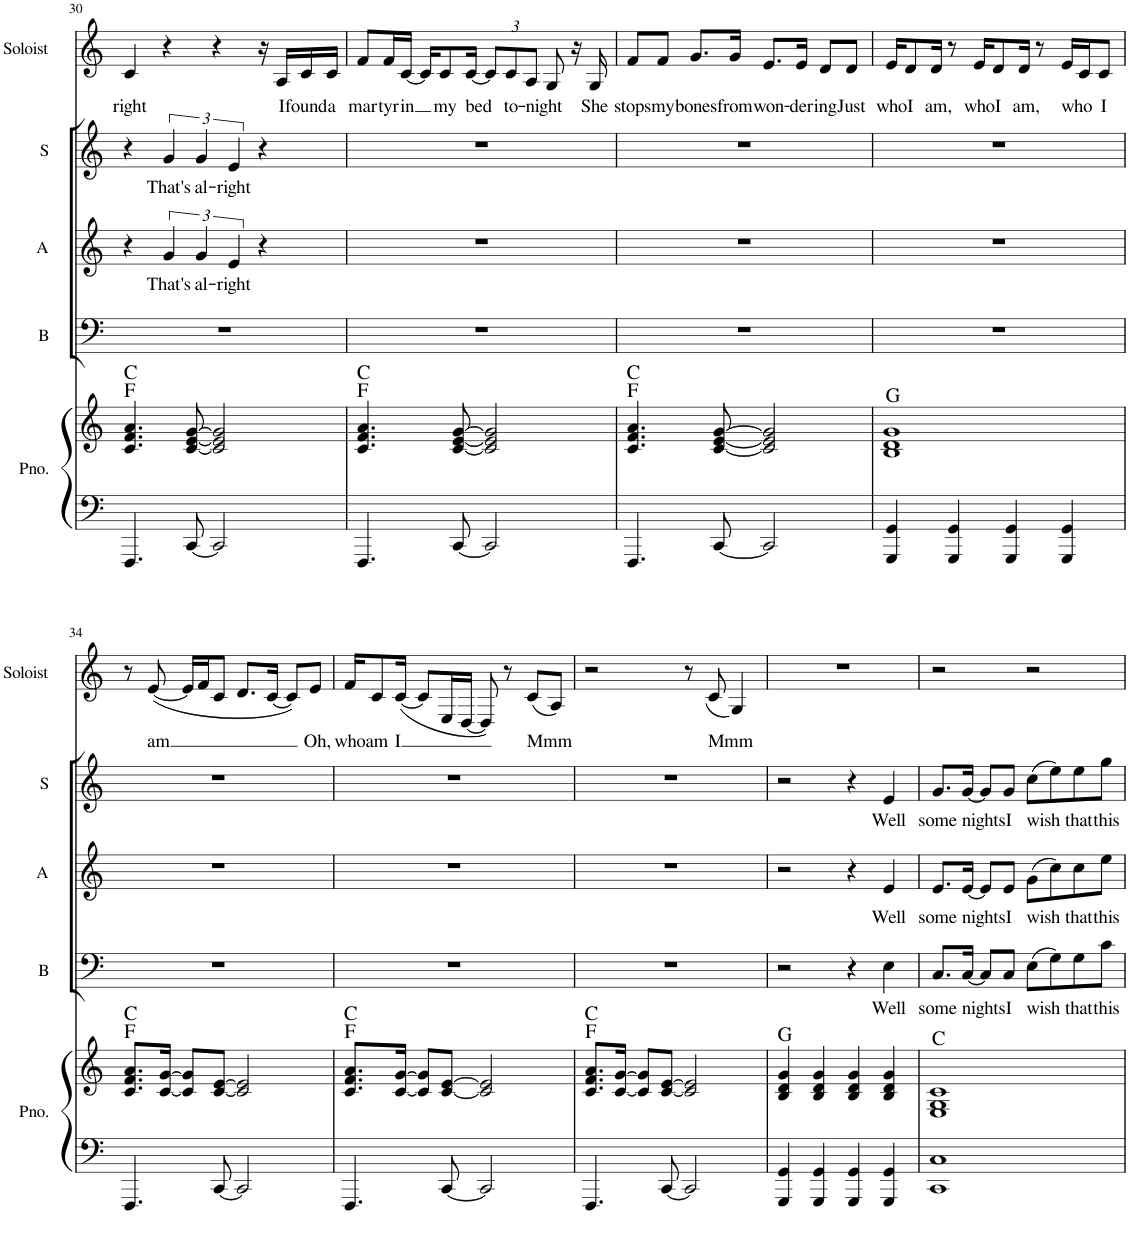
**kern	**kern	**harte	**kern	**text	**kern	**text	**kern	**text	**kern	**text
*part5	*part5	*part5	*part4	*part4	*part3	*part3	*part2	*part2	*part1	*part1
*staff6	*staff5	*	*staff4	*staff4	*staff3	*staff3	*staff2	*staff2	*staff1	*staff1
*I"Piano	*	*	*I"Bass	*	*I"Alto	*	*I"Soprano	*	*I"Soloist	*
*I'Pno.	*	*	*I'B	*	*I'A	*	*I'S	*	*I'Soloist	*
!!LO:PB:g=z
*clefF4	*clefG2	*	*clefF4	*	*clefG2	*	*clefG2	*	*clefG2	*
*k[]	*k[]	*	*k[]	*	*k[]	*	*k[]	*	*k[]	*
*M4/4	*M4/4	*	*M4/4	*	*M4/4	*	*M4/4	*	*M4/4	*
=30	=30	=30	=30	=30	=30	=30	=30	=30	=30	=30
!	!	!	!	!	!	!	!	!	!	!LO:LY:b
4.FFF/	4.c/ 4.f/ 4.a/	F:maj C:maj	1r	.	4r	.	4r	.	4c/	right
!	!	!	!	!	!	!LO:LY:b	!	!LO:LY:b	!	!
.	.	.	.	.	6g/	That's	6g/	That's	4r	.
[8CC/	[8c/ [8e/ [8g/	.	.	.	.	.	.	.	.	.
!	!	!	!	!	!	!LO:LY:b	!	!LO:LY:b	!	!
.	.	.	.	.	6g/	al-	6g/	al-	.	.
2CC/]	2c/] 2e/] 2g/]	.	.	.	.	.	.	.	4r	.
!	!	!	!	!	!	!LO:LY:b	!	!LO:LY:b	!	!
.	.	.	.	.	6e/	-right	6e/	-right	.	.
.	.	.	.	.	4r	.	4r	.	16r	.
!	!	!	!	!	!	!	!	!	!	!LO:LY:b
.	.	.	.	.	.	.	.	.	16A/LL	I
!	!	!	!	!	!	!	!	!	!	!LO:LY:b
.	.	.	.	.	.	.	.	.	16c/	found
!	!	!	!	!	!	!	!	!	!	!LO:LY:b
.	.	.	.	.	.	.	.	.	16c/JJ	a
=31	=31	=31	=31	=31	=31	=31	=31	=31	=31	=31
!	!	!	!	!	!	!	!	!	!	!LO:LY:b
4.FFF/	4.c/ 4.f/ 4.a/	F:maj C:maj	1r	.	1r	.	1r	.	8f/L	mar-
!	!	!	!	!	!	!	!	!	!	!LO:LY:b
.	.	.	.	.	.	.	.	.	16f/L	-tyr
!	!	!	!	!	!	!	!	!	!	!LO:LY:b
.	.	.	.	.	.	.	.	.	[16c/JJ	in
.	.	.	.	.	.	.	.	.	16c/KL]	.
!	!	!	!	!	!	!	!	!	!	!LO:LY:b
.	.	.	.	.	.	.	.	.	8c/	my
[8CC/	[8c/ [8e/ [8g/	.	.	.	.	.	.	.	.	.
!	!	!	!	!	!	!	!	!	!	!LO:LY:b
.	.	.	.	.	.	.	.	.	[16c/Jk	bed
*	*	*	*	*	*	*	*	*	*Xbrackettup	*
2CC/]	2c/] 2e/] 2g/]	.	.	.	.	.	.	.	12c/L]	.
!	!	!	!	!	!	!	!	!	!	!LO:LY:b
.	.	.	.	.	.	.	.	.	12c/	to-
!	!	!	!	!	!	!	!	!	!	!LO:LY:b
.	.	.	.	.	.	.	.	.	12A/J	-night
.	.	.	.	.	.	.	.	.	8G/	.
.	.	.	.	.	.	.	.	.	16r	.
!	!	!	!	!	!	!	!	!	!	!LO:LY:b
.	.	.	.	.	.	.	.	.	16G/	She
=32	=32	=32	=32	=32	=32	=32	=32	=32	=32	=32
!	!	!	!	!	!	!	!	!	!	!LO:LY:b
4.FFF/	4.c/ 4.f/ 4.a/	F:maj C:maj	1r	.	1r	.	1r	.	8f/L	stops
!	!	!	!	!	!	!	!	!	!	!LO:LY:b
.	.	.	.	.	.	.	.	.	8f/J	my
!	!	!	!	!	!	!	!	!	!	!LO:LY:b
.	.	.	.	.	.	.	.	.	8.g/L	bones
[8CC/	[8c/ [8e/ [8g/	.	.	.	.	.	.	.	.	.
!	!	!	!	!	!	!	!	!	!	!LO:LY:b
.	.	.	.	.	.	.	.	.	16g/Jk	from
!	!	!	!	!	!	!	!	!	!	!LO:LY:b
2CC/]	2c/] 2e/] 2g/]	.	.	.	.	.	.	.	8.e/L	won-
!	!	!	!	!	!	!	!	!	!	!LO:LY:b
.	.	.	.	.	.	.	.	.	16e/Jk	-der-
!	!	!	!	!	!	!	!	!	!	!LO:LY:b
.	.	.	.	.	.	.	.	.	8d/L	-ing
!	!	!	!	!	!	!	!	!	!	!LO:LY:b
.	.	.	.	.	.	.	.	.	8d/J	Just
=33	=33	=33	=33	=33	=33	=33	=33	=33	=33	=33
!	!	!	!	!	!	!	!	!	!	!LO:LY:b
4GGG/ 4GG/	1B 1d 1g	G:maj	1r	.	1r	.	1r	.	16e/KL	who
!	!	!	!	!	!	!	!	!	!	!LO:LY:b
.	.	.	.	.	.	.	.	.	8d/	I
!	!	!	!	!	!	!	!	!	!	!LO:LY:b
.	.	.	.	.	.	.	.	.	16d/Jk	am,
4GGG/ 4GG/	.	.	.	.	.	.	.	.	8r	.
!	!	!	!	!	!	!	!	!	!	!LO:LY:b
.	.	.	.	.	.	.	.	.	16e/KL	who
!	!	!	!	!	!	!	!	!	!	!LO:LY:b
.	.	.	.	.	.	.	.	.	8d/	I
4GGG/ 4GG/	.	.	.	.	.	.	.	.	.	.
!	!	!	!	!	!	!	!	!	!	!LO:LY:b
.	.	.	.	.	.	.	.	.	16d/Jk	am,
.	.	.	.	.	.	.	.	.	8r	.
!	!	!	!	!	!	!	!	!	!	!LO:LY:b
4GGG/ 4GG/	.	.	.	.	.	.	.	.	16e/LL	who
.	.	.	.	.	.	.	.	.	16c/J	.
!	!	!	!	!	!	!	!	!	!	!LO:LY:b
.	.	.	.	.	.	.	.	.	8c/J	I
!!LO:LB:g=z
=34	=34	=34	=34	=34	=34	=34	=34	=34	=34	=34
4.FFF/	8.c/ 8.f/ 8.a/L	F:maj C:maj	1r	.	1r	.	1r	.	8r	.
!	!	!	!	!	!	!	!	!	!	!LO:LY:b
.	.	.	.	.	.	.	.	.	([8e/	am
.	[16c/ [16g/Jk	.	.	.	.	.	.	.	.	.
.	8c/] 8g/]L	.	.	.	.	.	.	.	16e/LL]	.
.	.	.	.	.	.	.	.	.	16f/J	.
[8CC/	[8c/ [8e/J	.	.	.	.	.	.	.	8c/J	.
2CC/]	2c/] 2e/]	.	.	.	.	.	.	.	8.d/L	.
.	.	.	.	.	.	.	.	.	[16c/Jk	.
.	.	.	.	.	.	.	.	.	8c/L])	.
!	!	!	!	!	!	!	!	!	!	!LO:LY:b
.	.	.	.	.	.	.	.	.	8e/J	Oh,
=35	=35	=35	=35	=35	=35	=35	=35	=35	=35	=35
!	!	!	!	!	!	!	!	!	!	!LO:LY:b
4.FFF/	8.c/ 8.f/ 8.a/L	F:maj C:maj	1r	.	1r	.	1r	.	16f/KL	who
!	!	!	!	!	!	!	!	!	!	!LO:LY:b
.	.	.	.	.	.	.	.	.	8c/	am
!	!	!	!	!	!	!	!	!	!	!LO:LY:b
.	[16c/ [16g/Jk	.	.	.	.	.	.	.	([16c/Jk	I
.	8c/] 8g/]L	.	.	.	.	.	.	.	8c/L]	.
[8CC/	[8c/ [8e/J	.	.	.	.	.	.	.	16E/L	.
.	.	.	.	.	.	.	.	.	[16D/JJ	.
2CC/]	2c/] 2e/]	.	.	.	.	.	.	.	8D/])	.
.	.	.	.	.	.	.	.	.	8r	.
!	!	!	!	!	!	!	!	!	!	!LO:LY:b
.	.	.	.	.	.	.	.	.	(8c/L	Mmm
.	.	.	.	.	.	.	.	.	8A/J)	.
=36	=36	=36	=36	=36	=36	=36	=36	=36	=36	=36
4.FFF/	8.c/ 8.f/ 8.a/L	F:maj C:maj	1r	.	1r	.	1r	.	2r	.
.	[16c/ [16g/Jk	.	.	.	.	.	.	.	.	.
.	8c/] 8g/]L	.	.	.	.	.	.	.	.	.
[8CC/	[8c/ [8e/J	.	.	.	.	.	.	.	.	.
2CC/]	2c/] 2e/]	.	.	.	.	.	.	.	8r	.
!	!	!	!	!	!	!	!	!	!	!LO:LY:b
.	.	.	.	.	.	.	.	.	(8c/	Mmm
.	.	.	.	.	.	.	.	.	4G/)	.
=37	=37	=37	=37	=37	=37	=37	=37	=37	=37	=37
4GGG/ 4GG/	4B/ 4d/ 4g/	G:maj	2r	.	2r	.	2r	.	1r	.
4GGG/ 4GG/	4B/ 4d/ 4g/	.	.	.	.	.	.	.	.	.
4GGG/ 4GG/	4B/ 4d/ 4g/	.	4r	.	4r	.	4r	.	.	.
!	!	!	!	!LO:LY:b	!	!LO:LY:b	!	!LO:LY:b	!	!
4GGG/ 4GG/	4B/ 4d/ 4g/	.	4E\	Well	4e/	Well	4e/	Well	.	.
=38	=38	=38	=38	=38	=38	=38	=38	=38	=38	=38
!	!	!	!	!LO:LY:b	!	!LO:LY:b	!	!LO:LY:b	!	!
1CC 1C	1E 1G 1c	C:maj	8.C/L	some	8.e/L	some	8.g/L	some	2r	.
!	!	!	!	!LO:LY:b	!	!LO:LY:b	!	!LO:LY:b	!	!
.	.	.	[16C/Jk	nights-	[16e/Jk	nights-	[16g/Jk	nights-	.	.
.	.	.	8C/L]	.	8e/L]	.	8g/L]	.	.	.
!	!	!	!	!LO:LY:b	!	!LO:LY:b	!	!LO:LY:b	!	!
.	.	.	8C/J	-I	8e/J	-I	8g/J	-I	.	.
!	!	!	!	!LO:LY:b	!	!LO:LY:b	!	!LO:LY:b	!	!
.	.	.	(8E\L	wish	(8g\L	wish	(8cc\L	wish	2r	.
.	.	.	8G\)	.	8cc\)	.	8ee\)	.	.	.
!	!	!	!	!LO:LY:b	!	!LO:LY:b	!	!LO:LY:b	!	!
.	.	.	8G\	that	8cc\	that	8ee\	that	.	.
!	!	!	!	!LO:LY:b	!	!LO:LY:b	!	!LO:LY:b	!	!
.	.	.	8c\J	this	8ee\J	this	8gg\J	this	.	.
=	=	=	=	=	=	=	=	=	=	=
*-	*-	*-	*-	*-	*-	*-	*-	*-	*-	*-
